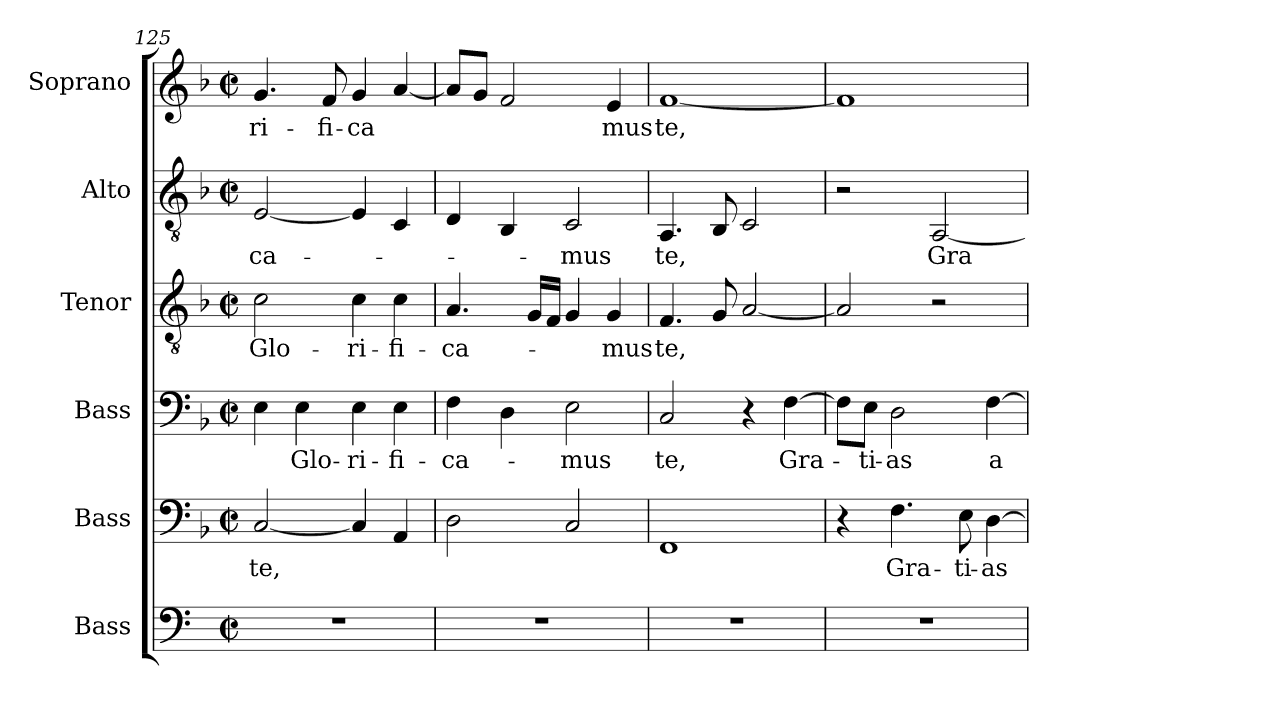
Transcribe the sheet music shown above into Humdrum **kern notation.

**kern	**kern	**text	**kern	**text	**kern	**text	**kern	**text	**kern	**text
*part6	*part5	*part5	*part4	*part4	*part3	*part3	*part2	*part2	*part1	*part1
*staff6	*staff5	*staff5	*staff4	*staff4	*staff3	*staff3	*staff2	*staff2	*staff1	*staff1
*I"Bass	*I"Bass	*	*I"Bass	*	*I"Tenor	*	*I"Alto	*	*I"Soprano	*
*I'B.	*I'B.	*	*I'B.	*	*I'T.	*	*I'A.	*	*I'S.	*
*clefF4	*clefF4	*	*clefF4	*	*clefGv2	*	*clefGv2	*	*clefG2	*
*	*	*	*	*	*ITrd7c12	*	*	*	*	*
*k[]	*k[b-]	*	*k[b-]	*	*k[b-]	*	*k[b-]	*	*k[b-]	*
*C:	*F:	*	*F:	*	*F:	*	*F:	*	*F:	*
*M2/2	*M2/2	*	*M2/2	*	*M2/2	*	*M2/2	*	*M2/2	*
*met(c|)	*met(c|)	*	*met(c|)	*	*met(c|)	*	*met(c|)	*	*met(c|)	*
=125	=125	=125	=125	=125	=125	=125	=125	=125	=125	=125
!	!	!LO:LY:b:color=#000000	!	!	!	!	!	!	!	!
!	!	!	!	!	!	!LO:LY:b:color=#000000	!	!	!	!
!	!	!	!	!	!	!	!	!LO:LY:b:color=#000000	!	!
!	!	!	!	!	!	!	!	!	!	!LO:LY:b:color=#000000
1r	[2Ci/	te,	4Ei\	.	2Ci\	Glo-	[2Ei/	-ca-	4.gi/	-ri-
!	!	!	!	!LO:LY:b:color=#000000	!	!	!	!	!	!
.	.	.	4Ei\	Glo-	.	.	.	.	.	.
!	!	!	!	!	!	!	!	!	!	!LO:LY:b:color=#000000
.	.	.	.	.	.	.	.	.	8fi/	-fi-
!	!	!	!	!LO:LY:b:color=#000000	!	!	!	!	!	!
!	!	!	!	!	!	!LO:LY:b:color=#000000	!	!	!	!
!	!	!	!	!	!	!	!	!	!	!LO:LY:b:color=#000000
.	4Ci/]	.	4Ei\	-ri-	4Ci\	-ri-	4Ei/]	.	4gi/	-ca
!	!	!	!	!LO:LY:b:color=#000000	!	!	!	!	!	!
!	!	!	!	!	!	!LO:LY:b:color=#000000	!	!	!	!
.	4AAi/	.	4Ei\	-fi-	4Ci\	-fi-	4Ci/	.	[4ai/	.
=126	=126	=126	=126	=126	=126	=126	=126	=126	=126	=126
!	!	!	!	!LO:LY:b:color=#000000	!	!	!	!	!	!
!	!	!	!	!	!	!LO:LY:b:color=#000000	!	!	!	!
1r	2Di\	.	4Fi\	-ca-	4.AAi/	-ca-	4Di/	.	8ai/L]	.
.	.	.	.	.	.	.	.	.	8gi/J	.
.	.	.	4Di\	.	.	.	4BB-i/	.	2fi/	.
.	.	.	.	.	16GGi/LL	.	.	.	.	.
.	.	.	.	.	16FFi/JJ	.	.	.	.	.
!	!	!	!	!LO:LY:b:color=#000000	!	!	!	!	!	!
!	!	!	!	!	!	!	!	!LO:LY:b:color=#000000	!	!
.	2Ci/	.	2Ei\	-mus	4GGi/	.	2Ci/	-mus	.	.
!	!	!	!	!	!	!LO:LY:b:color=#000000	!	!	!	!
!	!	!	!	!	!	!	!	!	!	!LO:LY:b:color=#000000
.	.	.	.	.	4GGi/	-mus	.	.	4ei/	mus
=127	=127	=127	=127	=127	=127	=127	=127	=127	=127	=127
!	!	!	!	!LO:LY:b:color=#000000	!	!	!	!	!	!
!	!	!	!	!	!	!LO:LY:b:color=#000000	!	!	!	!
!	!	!	!	!	!	!	!	!LO:LY:b:color=#000000	!	!
!	!	!	!	!	!	!	!	!	!	!LO:LY:b:color=#000000
1r	1FFi	.	2Ci/	te,	4.FFi/	te,	4.AAi/	te,	[1fi	te,
.	.	.	.	.	8GGi/	.	8BB-i/	.	.	.
.	.	.	4r	.	[2AAi/	.	2Ci/	.	.	.
!	!	!	!	!LO:LY:b:color=#000000	!	!	!	!	!	!
.	.	.	[4Fi\	Gra-	.	.	.	.	.	.
=128	=128	=128	=128	=128	=128	=128	=128	=128	=128	=128
1r	4r	.	8Fi\L]	.	2AAi/]	.	2r	.	1fi]	.
!	!	!	!	!LO:LY:b:color=#000000	!	!	!	!	!	!
.	.	.	8Ei\J	-ti-	.	.	.	.	.	.
!	!	!LO:LY:b:color=#000000	!	!	!	!	!	!	!	!
!	!	!	!	!LO:LY:b:color=#000000	!	!	!	!	!	!
.	4.Fi\	Gra-	2Di\	-as	.	.	.	.	.	.
!	!	!	!	!	!	!	!	!LO:LY:b:color=#000000	!	!
.	.	.	.	.	2r	.	[2AAi/	Gra-	.	.
!	!	!LO:LY:b:color=#000000	!	!	!	!	!	!	!	!
.	8Ei\	-ti-	.	.	.	.	.	.	.	.
!	!	!LO:LY:b:color=#000000	!	!	!	!	!	!	!	!
!	!	!	!	!LO:LY:b:color=#000000	!	!	!	!	!	!
.	[4Di\	-as	[4Fi\	a-	.	.	.	.	.	.
=	=	=	=	=	=	=	=	=	=	=
*-	*-	*-	*-	*-	*-	*-	*-	*-	*-	*-
